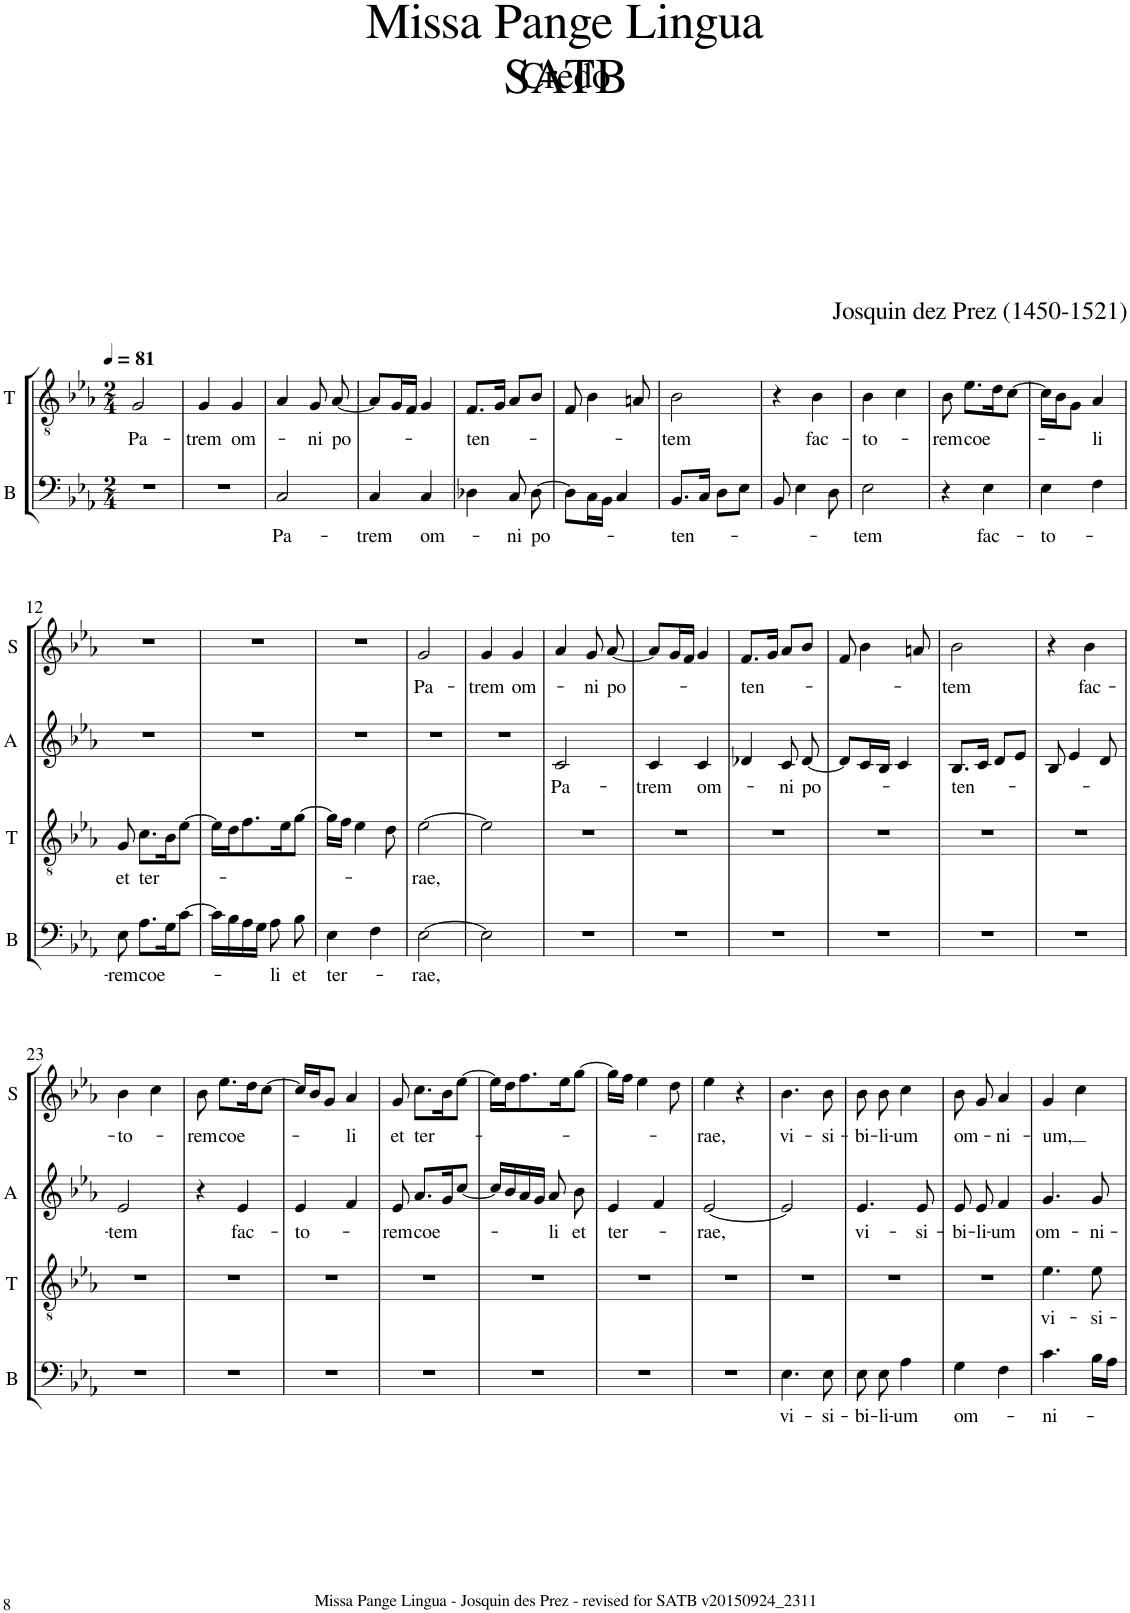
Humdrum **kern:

**kern	**text	**kern	**text	**kern	**text	**kern	**text
*part4	*part4	*part3	*part3	*part2	*part2	*part1	*part1
*staff4	*staff4	*staff3	*staff3	*staff2	*staff2	*staff1	*staff1
*I"B	*	*I"T	*	*I"A	*	*I"S	*
*I'B	*	*I'T	*	*I'A	*	*I'S	*
!!LO:PB:g=z
*clefF4	*	*clefGv2	*	*clefG2	*	*clefG2	*
*k[b-e-a-]	*	*k[b-e-a-]	*	*k[b-e-a-]	*	*k[b-e-a-]	*
*M2/4	*	*M2/4	*	*M2/4	*	*M2/4	*
*MM81	*	*MM81	*	*MM81	*	*MM81	*
=1	=1	=1	=1	=1	=1	=1	=1
!	!	!	!LO:LY:b	!	!	!	!
2r	.	2G/	Pa-	2r	.	2r	.
=2	=2	=2	=2	=2	=2	=2	=2
!	!	!	!LO:LY:b	!	!	!	!
2r	.	4G/	-trem	2r	.	2r	.
!	!	!	!LO:LY:b	!	!	!	!
.	.	4G/	om-	.	.	.	.
=3	=3	=3	=3	=3	=3	=3	=3
!	!LO:LY:b	!	!	!	!	!	!
2C/	Pa-	4A-/	.	2r	.	2r	.
!	!	!	!LO:LY:b	!	!	!	!
.	.	8G/	-ni	.	.	.	.
!	!	!	!LO:LY:b	!	!	!	!
.	.	[8A-/	po-	.	.	.	.
=4	=4	=4	=4	=4	=4	=4	=4
!	!LO:LY:b	!	!	!	!	!	!
4C/	-trem	8A-/L]	.	2r	.	2r	.
.	.	16G/L	.	.	.	.	.
.	.	16F/JJ	.	.	.	.	.
!	!LO:LY:b	!	!	!	!	!	!
4C/	om-	4G/	.	.	.	.	.
=5	=5	=5	=5	=5	=5	=5	=5
!	!	!	!LO:LY:b	!	!	!	!
4D-X\	.	8.F/L	ten-	2r	.	2r	.
.	.	16G/Jk	.	.	.	.	.
!	!LO:LY:b	!	!	!	!	!	!
8C/	-ni	8A-/L	.	.	.	.	.
!	!LO:LY:b	!	!	!	!	!	!
[8D-\	po-	8B-/J	.	.	.	.	.
=6	=6	=6	=6	=6	=6	=6	=6
8D-\L]	.	8F/	.	2r	.	2r	.
16C\L	.	4B-\	.	.	.	.	.
16BB-\JJ	.	.	.	.	.	.	.
4C/	.	.	.	.	.	.	.
.	.	8An/	.	.	.	.	.
=7	=7	=7	=7	=7	=7	=7	=7
!	!LO:LY:b	!	!LO:LY:b	!	!	!	!
8.BB-/L	ten-	2B-\	tem	2r	.	2r	.
16C/Jk	.	.	.	.	.	.	.
8D\L	.	.	.	.	.	.	.
8E-\J	.	.	.	.	.	.	.
=8	=8	=8	=8	=8	=8	=8	=8
8BB-/	.	4r	.	2r	.	2r	.
4E-\	.	.	.	.	.	.	.
!	!	!	!LO:LY:b	!	!	!	!
.	.	4B-\	fac-	.	.	.	.
8D\	.	.	.	.	.	.	.
=9	=9	=9	=9	=9	=9	=9	=9
!	!LO:LY:b	!	!LO:LY:b	!	!	!	!
2E-\	tem	4B-\	-to-	2r	.	2r	.
.	.	4c\	.	.	.	.	.
=10	=10	=10	=10	=10	=10	=10	=10
!	!	!	!LO:LY:b	!	!	!	!
4r	.	8B-\	-rem	2r	.	2r	.
!	!	!	!LO:LY:b	!	!	!	!
.	.	8.e-\L	coe-	.	.	.	.
!	!LO:LY:b	!	!	!	!	!	!
4E-\	fac-	.	.	.	.	.	.
.	.	16d\K	.	.	.	.	.
.	.	[8c\J	.	.	.	.	.
=11	=11	=11	=11	=11	=11	=11	=11
!	!LO:LY:b	!	!	!	!	!	!
4E-\	-to-	16c\LL]	.	2r	.	2r	.
.	.	16B-\J	.	.	.	.	.
.	.	8G\J	.	.	.	.	.
!	!	!	!LO:LY:b	!	!	!	!
4F\	.	4A-/	-li	.	.	.	.
!!LO:LB:g=z
=12	=12	=12	=12	=12	=12	=12	=12
!	!LO:LY:b	!	!LO:LY:b	!	!	!	!
8E-\	-rem	8G/	et	2r	.	2r	.
!	!LO:LY:b	!	!LO:LY:b	!	!	!	!
8.A-\L	coe-	8.c\L	ter-	.	.	.	.
16G\K	.	16B-\K	.	.	.	.	.
[8c\J	.	[8e-\J	.	.	.	.	.
=13	=13	=13	=13	=13	=13	=13	=13
16c\LL]	.	16e-\LL]	.	2r	.	2r	.
16B-\	.	16d\J	.	.	.	.	.
16A-\	.	8.f\	.	.	.	.	.
16G\JJ	.	.	.	.	.	.	.
!	!LO:LY:b	!	!	!	!	!	!
8A-\	li	.	.	.	.	.	.
.	.	16e-\K	.	.	.	.	.
!	!LO:LY:b	!	!	!	!	!	!
8B-\	et	[8g\J	.	.	.	.	.
=14	=14	=14	=14	=14	=14	=14	=14
!	!LO:LY:b	!	!	!	!	!	!
4E-\	ter-	16g\LL]	.	2r	.	2r	.
.	.	16f\JJ	.	.	.	.	.
.	.	4e-\	.	.	.	.	.
4F\	.	.	.	.	.	.	.
.	.	8d\	.	.	.	.	.
=15	=15	=15	=15	=15	=15	=15	=15
!	!LO:LY:b	!	!LO:LY:b	!	!	!	!LO:LY:b
[2E-\	-rae,	[2e-\	-rae,	2r	.	2g/	Pa-
=16	=16	=16	=16	=16	=16	=16	=16
!	!	!	!	!	!	!	!LO:LY:b
2E-\]	.	2e-\]	.	2r	.	4g/	-trem
!	!	!	!	!	!	!	!LO:LY:b
.	.	.	.	.	.	4g/	om-
=17	=17	=17	=17	=17	=17	=17	=17
!	!	!	!	!	!LO:LY:b	!	!
2r	.	2r	.	2c/	Pa-	4a-/	.
!	!	!	!	!	!	!	!LO:LY:b
.	.	.	.	.	.	8g/	-ni
!	!	!	!	!	!	!	!LO:LY:b
.	.	.	.	.	.	[8a-/	po-
=18	=18	=18	=18	=18	=18	=18	=18
!	!	!	!	!	!LO:LY:b	!	!
2r	.	2r	.	4c/	-trem	8a-/L]	.
.	.	.	.	.	.	16g/L	.
.	.	.	.	.	.	16f/JJ	.
!	!	!	!	!	!LO:LY:b	!	!
.	.	.	.	4c/	om-	4g/	.
=19	=19	=19	=19	=19	=19	=19	=19
!	!	!	!	!	!	!	!LO:LY:b
2r	.	2r	.	4d-X/	.	8.f/L	ten-
.	.	.	.	.	.	16g/Jk	.
!	!	!	!	!	!LO:LY:b	!	!
.	.	.	.	8c/	-ni	8a-/L	.
!	!	!	!	!	!LO:LY:b	!	!
.	.	.	.	[8d-/	po-	8b-/J	.
=20	=20	=20	=20	=20	=20	=20	=20
2r	.	2r	.	8d-/L]	.	8f/	.
.	.	.	.	16c/L	.	4b-\	.
.	.	.	.	16B-/JJ	.	.	.
.	.	.	.	4c/	.	.	.
.	.	.	.	.	.	8an/	.
=21	=21	=21	=21	=21	=21	=21	=21
!	!	!	!	!	!LO:LY:b	!	!LO:LY:b
2r	.	2r	.	8.B-/L	ten-	2b-\	tem
.	.	.	.	16c/Jk	.	.	.
.	.	.	.	8d/L	.	.	.
.	.	.	.	8e-/J	.	.	.
=22	=22	=22	=22	=22	=22	=22	=22
2r	.	2r	.	8B-/	.	4r	.
.	.	.	.	4e-/	.	.	.
!	!	!	!	!	!	!	!LO:LY:b
.	.	.	.	.	.	4b-\	fac-
.	.	.	.	8d/	.	.	.
!!LO:LB:g=z
=23	=23	=23	=23	=23	=23	=23	=23
!	!	!	!	!	!LO:LY:b	!	!LO:LY:b
2r	.	2r	.	2e-/	tem	4b-\	-to-
.	.	.	.	.	.	4cc\	.
=24	=24	=24	=24	=24	=24	=24	=24
!	!	!	!	!	!	!	!LO:LY:b
2r	.	2r	.	4r	.	8b-\	-rem
!	!	!	!	!	!	!	!LO:LY:b
.	.	.	.	.	.	8.ee-\L	coe-
!	!	!	!	!	!LO:LY:b	!	!
.	.	.	.	4e-/	fac-	.	.
.	.	.	.	.	.	16dd\K	.
.	.	.	.	.	.	[8cc\J	.
=25	=25	=25	=25	=25	=25	=25	=25
!	!	!	!	!	!LO:LY:b	!	!
2r	.	2r	.	4e-/	-to-	16cc/LL]	.
.	.	.	.	.	.	16b-/J	.
.	.	.	.	.	.	8g/J	.
!	!	!	!	!	!	!	!LO:LY:b
.	.	.	.	4f/	.	4a-/	-li
=26	=26	=26	=26	=26	=26	=26	=26
!	!	!	!	!	!LO:LY:b	!	!LO:LY:b
2r	.	2r	.	8e-/	-rem	8g/	et
!	!	!	!	!	!LO:LY:b	!	!LO:LY:b
.	.	.	.	8.a-/L	coe-	8.cc\L	ter-
.	.	.	.	16g/K	.	16b-\K	.
.	.	.	.	[8cc/J	.	[8ee-\J	.
=27	=27	=27	=27	=27	=27	=27	=27
2r	.	2r	.	16cc/LL]	.	16ee-\LL]	.
.	.	.	.	16b-/	.	16dd\J	.
.	.	.	.	16a-/	.	8.ff\	.
.	.	.	.	16g/JJ	.	.	.
!	!	!	!	!	!LO:LY:b	!	!
.	.	.	.	8a-/	li	.	.
.	.	.	.	.	.	16ee-\K	.
!	!	!	!	!	!LO:LY:b	!	!
.	.	.	.	8b-\	et	[8gg\J	.
=28	=28	=28	=28	=28	=28	=28	=28
!	!	!	!	!	!LO:LY:b	!	!
2r	.	2r	.	4e-/	ter-	16gg\LL]	.
.	.	.	.	.	.	16ff\JJ	.
.	.	.	.	.	.	4ee-\	.
.	.	.	.	4f/	.	.	.
.	.	.	.	.	.	8dd\	.
=29	=29	=29	=29	=29	=29	=29	=29
!	!	!	!	!	!LO:LY:b	!	!LO:LY:b
2r	.	2r	.	[2e-/	-rae,	4ee-\	-rae,
.	.	.	.	.	.	4r	.
=30	=30	=30	=30	=30	=30	=30	=30
!	!LO:LY:b	!	!	!	!	!	!LO:LY:b
4.E-\	vi-	2r	.	2e-/]	.	4.b-\	vi-
!	!LO:LY:b	!	!	!	!	!	!LO:LY:b
8E-\	-si-	.	.	.	.	8b-\	-si-
=31	=31	=31	=31	=31	=31	=31	=31
!	!LO:LY:b	!	!	!	!LO:LY:b	!	!LO:LY:b
8E-\	-bi-	2r	.	4.e-/	vi-	8b-\	-bi-
!	!LO:LY:b	!	!	!	!	!	!LO:LY:b
8E-\	-li-	.	.	.	.	8b-\	-li-
!	!LO:LY:b	!	!	!	!	!	!LO:LY:b
4A-\	-um	.	.	.	.	4cc\	-um
!	!	!	!	!	!LO:LY:b	!	!
.	.	.	.	8e-/	-si-	.	.
=32	=32	=32	=32	=32	=32	=32	=32
!	!LO:LY:b	!	!	!	!LO:LY:b	!	!LO:LY:b
4G\	om-	2r	.	8e-/	-bi-	8b-\	om-
!	!	!	!	!	!LO:LY:b	!	!
.	.	.	.	8e-/	-li-	8g/	.
!	!	!	!	!	!LO:LY:b	!	!LO:LY:b
4F\	.	.	.	4f/	-um	4a-/	-ni-
=33	=33	=33	=33	=33	=33	=33	=33
!	!LO:LY:b	!	!LO:LY:b	!	!LO:LY:b	!	!LO:LY:b
4.c\	ni-	4.e-\	vi-	4.g/	om-	4g/	-um,
.	.	.	.	.	.	4cc\	.
!	!	!	!LO:LY:b	!	!LO:LY:b	!	!
16B-\LL	.	8e-\	-si-	8g/	-ni-	.	.
16A-\JJ	.	.	.	.	.	.	.
=	=	=	=	=	=	=	=
*-	*-	*-	*-	*-	*-	*-	*-
